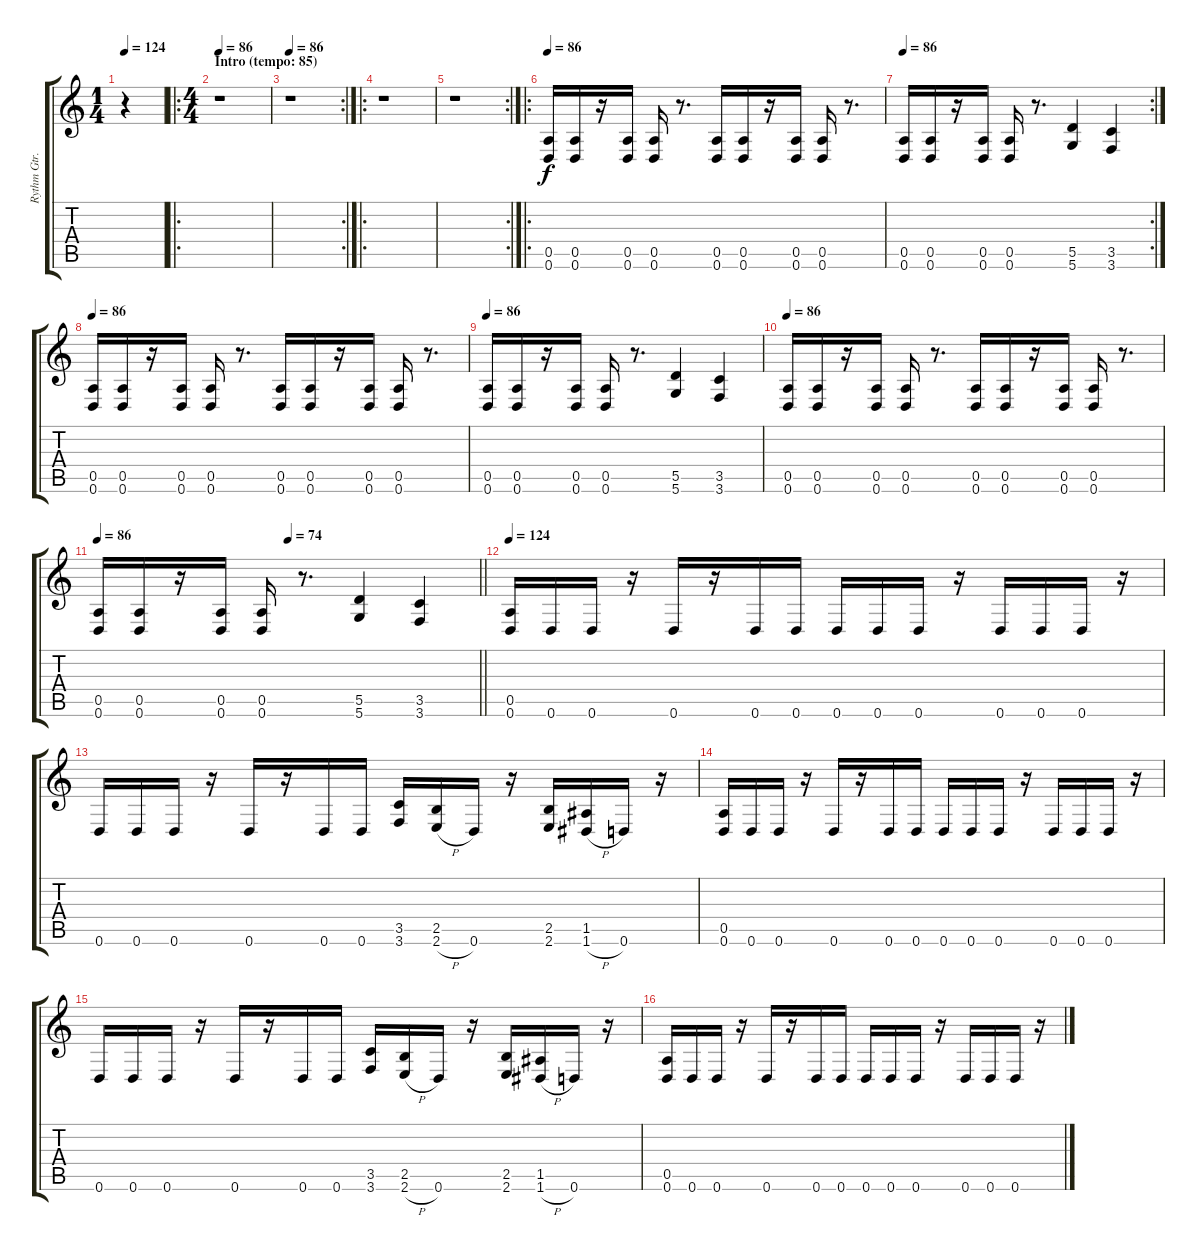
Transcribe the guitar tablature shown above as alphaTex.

\track ("Rythm Gtr. (dist. elec.)" "Rythm Gtr.") {instrument distortionguitar}
\staff {score tabs}
\tuning (E4 B3 G3 D3 A2 D2) {hide}
\ts (1 4)
\tempo 124
\tempo 86
\tempo 124
\clef g2
\ks c
r.4{dy f instrument distortionguitar} |
\ro
\ts (4 4)
\section ("" "Intro (tempo: 85)")
\tempo 86
r.1 |
\rc 2
\tempo 86
r.1 |
\ro
r.1 |
\rc 2
r.1 |
\ro
\tempo 86
(0.5 0.6).16 (0.5 0.6).16 r.16 (0.5 0.6).16 (0.5 0.6).16 r.8{d} (0.5 0.6).16 (0.5 0.6).16 r.16 (0.5 0.6).16 (0.5 0.6).16 r.8{d} |
\rc 2
\tempo 86
(0.5 0.6).16 (0.5 0.6).16 r.16 (0.5 0.6).16 (0.5 0.6).16 r.8{d} (5.5 5.6).4 (3.5 3.6).4 |
\tempo 86
(0.5 0.6).16 (0.5 0.6).16 r.16 (0.5 0.6).16 (0.5 0.6).16 r.8{d} (0.5 0.6).16 (0.5 0.6).16 r.16 (0.5 0.6).16 (0.5 0.6).16 r.8{d} |
\tempo 86
(0.5 0.6).16 (0.5 0.6).16 r.16 (0.5 0.6).16 (0.5 0.6).16 r.8{d} (5.5 5.6).4 (3.5 3.6).4 |
\tempo 86
(0.5 0.6).16 (0.5 0.6).16 r.16 (0.5 0.6).16 (0.5 0.6).16 r.8{d} (0.5 0.6).16 (0.5 0.6).16 r.16 (0.5 0.6).16 (0.5 0.6).16 r.8{d} |
\tempo 86
\tempo (74 0.5)
\barLineRight lightlight
(0.5 0.6).16 (0.5 0.6).16 r.16 (0.5 0.6).16 (0.5 0.6).16 r.8{d} (5.5 5.6).4 (3.5 3.6).4 |
\tempo 124
(0.5 0.6).16 0.6.16 0.6.16 r.16 0.6.16 r.16 0.6.16 0.6.16 0.6.16 0.6.16 0.6.16 r.16 0.6.16 0.6.16 0.6.16 r.16 |
0.6.16 0.6.16 0.6.16 r.16 0.6.16 r.16 0.6.16 0.6.16 (3.5 3.6).16 (2.5 2.6{h}).16 0.6.16 r.16 (2.5 2.6).16 (1.5 1.6{h}).16 0.6.16 r.16 |
(0.5 0.6).16 0.6.16 0.6.16 r.16 0.6.16 r.16 0.6.16 0.6.16 0.6.16 0.6.16 0.6.16 r.16 0.6.16 0.6.16 0.6.16 r.16 |
0.6.16 0.6.16 0.6.16 r.16 0.6.16 r.16 0.6.16 0.6.16 (3.5 3.6).16 (2.5 2.6{h}).16 0.6.16 r.16 (2.5 2.6).16 (1.5 1.6{h}).16 0.6.16 r.16 |
(0.5 0.6).16 0.6.16 0.6.16 r.16 0.6.16 r.16 0.6.16 0.6.16 0.6.16 0.6.16 0.6.16 r.16 0.6.16 0.6.16 0.6.16 r.16
